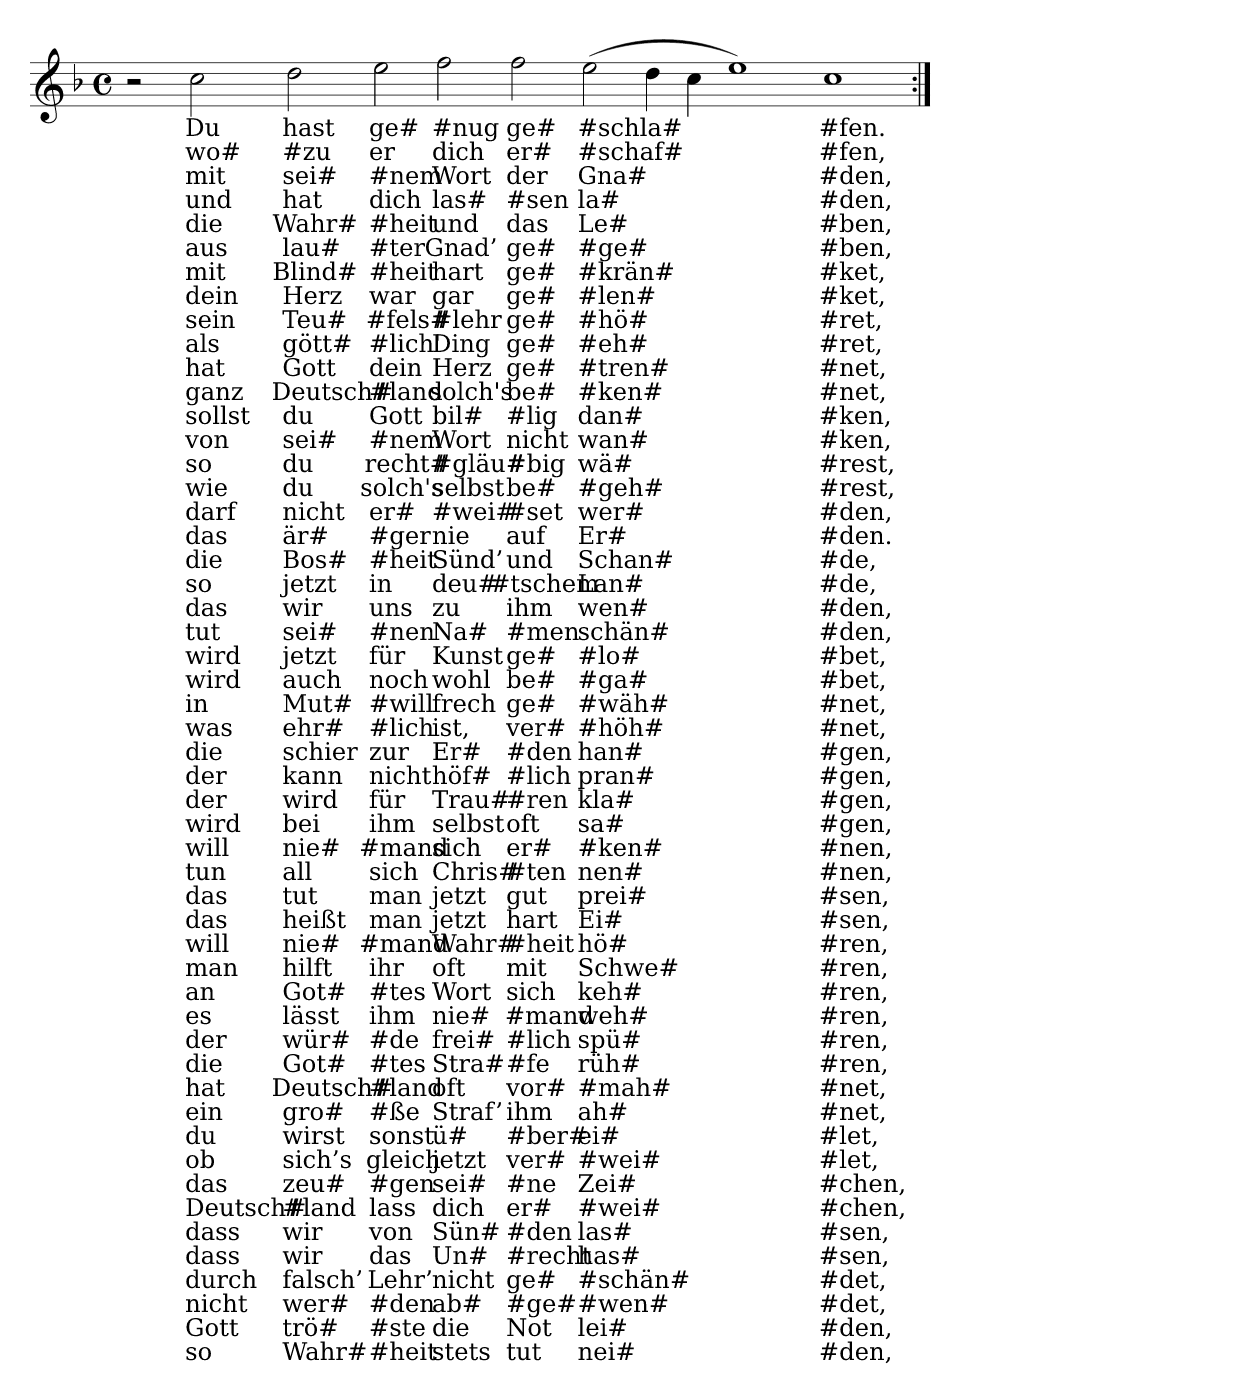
**kern	**text	**text	**text	**text	**text	**text	**text	**text	**text	**text	**text	**text	**text	**text	**text	**text	**text	**text	**text	**text	**text	**text	**text	**text	**text	**text	**text	**text	**text	**text	**text	**text	**text	**text	**text	**text	**text	**text	**text	**text	**text	**text	**text	**text	**text	**text	**text	**text	**text	**text	**text	**text
*part1	*part1	*part1	*part1	*part1	*part1	*part1	*part1	*part1	*part1	*part1	*part1	*part1	*part1	*part1	*part1	*part1	*part1	*part1	*part1	*part1	*part1	*part1	*part1	*part1	*part1	*part1	*part1	*part1	*part1	*part1	*part1	*part1	*part1	*part1	*part1	*part1	*part1	*part1	*part1	*part1	*part1	*part1	*part1	*part1	*part1	*part1	*part1	*part1	*part1	*part1	*part1	*part1
*staff1	*staff1	*staff1	*staff1	*staff1	*staff1	*staff1	*staff1	*staff1	*staff1	*staff1	*staff1	*staff1	*staff1	*staff1	*staff1	*staff1	*staff1	*staff1	*staff1	*staff1	*staff1	*staff1	*staff1	*staff1	*staff1	*staff1	*staff1	*staff1	*staff1	*staff1	*staff1	*staff1	*staff1	*staff1	*staff1	*staff1	*staff1	*staff1	*staff1	*staff1	*staff1	*staff1	*staff1	*staff1	*staff1	*staff1	*staff1	*staff1	*staff1	*staff1	*staff1	*staff1
*clefG2	*	*	*	*	*	*	*	*	*	*	*	*	*	*	*	*	*	*	*	*	*	*	*	*	*	*	*	*	*	*	*	*	*	*	*	*	*	*	*	*	*	*	*	*	*	*	*	*	*	*	*	*
*k[b-]	*	*	*	*	*	*	*	*	*	*	*	*	*	*	*	*	*	*	*	*	*	*	*	*	*	*	*	*	*	*	*	*	*	*	*	*	*	*	*	*	*	*	*	*	*	*	*	*	*	*	*	*
*M4/4	*	*	*	*	*	*	*	*	*	*	*	*	*	*	*	*	*	*	*	*	*	*	*	*	*	*	*	*	*	*	*	*	*	*	*	*	*	*	*	*	*	*	*	*	*	*	*	*	*	*	*	*
*met(c)	*	*	*	*	*	*	*	*	*	*	*	*	*	*	*	*	*	*	*	*	*	*	*	*	*	*	*	*	*	*	*	*	*	*	*	*	*	*	*	*	*	*	*	*	*	*	*	*	*	*	*	*
=	=	=	=	=	=	=	=	=	=	=	=	=	=	=	=	=	=	=	=	=	=	=	=	=	=	=	=	=	=	=	=	=	=	=	=	=	=	=	=	=	=	=	=	=	=	=	=	=	=	=	=	=
2r	.	.	.	.	.	.	.	.	.	.	.	.	.	.	.	.	.	.	.	.	.	.	.	.	.	.	.	.	.	.	.	.	.	.	.	.	.	.	.	.	.	.	.	.	.	.	.	.	.	.	.	.
2cc	Du	wo#	mit	und	die	aus	mit	dein	sein	als	hat	ganz	sollst	von	so	wie	darf	das	die	so	das	tut	wird	wird	in	was	die	der	der	wird	will	tun	das	das	will	man	an	es	der	die	hat	ein	du	ob	das	Deutsch#	dass	dass	durch	nicht	Gott	so
2dd	hast	#zu	sei#	hat	Wahr#	lau#	Blind#	Herz	Teu#	gött#	Gott	Deutsch#	du	sei#	du	du	nicht	är#	Bos#	jetzt	wir	sei#	jetzt	auch	Mut#	ehr#	schier	kann	wird	bei	nie#	all	tut	heißt	nie#	hilft	Got#	lässt	wür#	Got#	Deutsch#	gro#	wirst	sich’s	zeu#	#land	wir	wir	falsch’	wer#	trö#	Wahr#
2ee	ge#	er	#nem	dich	#heit	#ter	#heit	war	#fels#	#lich'	dein	#land	Gott	#nem	recht#	solch's	er#	#ger	#heit	in	uns	#nen	für	noch	#will	#lich	zur	nicht	für	ihm	#mand	sich	man	man	#mand	ihr	#tes	ihm	#de	#tes	#land	#ße	sonst	gleich	#gen	lass	von	das	Lehr’	#den	#ste	#heit
2ff	#nug	dich	Wort	las#	und	Gnad’	hart	gar	#lehr	Ding	Herz	solch's	bil#	Wort	#gläu#	selbst	#wei#	nie	Sünd’	deu#	zu	Na#	Kunst	wohl	frech	ist,	Er#	höf#	Trau#	selbst	sich	Chris#	jetzt	jetzt	Wahr#	oft	Wort	nie#	frei#	Stra#	oft	Straf’	ü#	jetzt	sei#	dich	Sün#	Un#	nicht	ab#	die	stets
2ff	ge#	er#	der	#sen	das	ge#	ge#	ge#	ge#	ge#	ge#	be#	#lig	nicht	#big	be#	#set	auf	und	#tschem	ihm	#men	ge#	be#	ge#	ver#	#den	#lich	#ren	oft	er#	#ten	gut	hart	#heit	mit	sich	#mand	#lich	#fe	vor#	ihm	#ber#	ver#	#ne	er#	#den	#recht	ge#	#ge#	Not	tut
(2ee	#schla#	#schaf#	Gna#	la#	Le#	#ge#	#krän#	#len#	#hö#	#eh#	#tren#	#ken#	dan#	wan#	wä#	#geh#	wer#	Er#	Schan#	Lan#	wen#	schän#	#lo#	#ga#	#wäh#	#höh#	han#	pran#	kla#	sa#	#ken#	nen#	prei#	Ei#	hö#	Schwe#	keh#	weh#	spü#	rüh#	#mah#	ah#	ei#	#wei#	Zei#	#wei#	las#	has#	#schän#	#wen#	lei#	nei#
4dd	.	.	.	.	.	.	.	.	.	.	.	.	.	.	.	.	.	.	.	.	.	.	.	.	.	.	.	.	.	.	.	.	.	.	.	.	.	.	.	.	.	.	.	.	.	.	.	.	.	.	.	.
4cc	.	.	.	.	.	.	.	.	.	.	.	.	.	.	.	.	.	.	.	.	.	.	.	.	.	.	.	.	.	.	.	.	.	.	.	.	.	.	.	.	.	.	.	.	.	.	.	.	.	.	.	.
1ee)	.	.	.	.	.	.	.	.	.	.	.	.	.	.	.	.	.	.	.	.	.	.	.	.	.	.	.	.	.	.	.	.	.	.	.	.	.	.	.	.	.	.	.	.	.	.	.	.	.	.	.	.
1cc	#fen.	#fen,	#den,	#den,	#ben,	#ben,	#ket,	#ket,	#ret,	#ret,	#net,	#net,	#ken,	#ken,	#rest,	#rest,	#den,	#den.	#de,	#de,	#den,	#den,	#bet,	#bet,	#net,	#net,	#gen,	#gen,	#gen,	#gen,	#nen,	#nen,	#sen,	#sen,	#ren,	#ren,	#ren,	#ren,	#ren,	#ren,	#net,	#net,	#let,	#let,	#chen,	#chen,	#sen,	#sen,	#det,	#det,	#den,	#den,
=:|!	=:|!	=:|!	=:|!	=:|!	=:|!	=:|!	=:|!	=:|!	=:|!	=:|!	=:|!	=:|!	=:|!	=:|!	=:|!	=:|!	=:|!	=:|!	=:|!	=:|!	=:|!	=:|!	=:|!	=:|!	=:|!	=:|!	=:|!	=:|!	=:|!	=:|!	=:|!	=:|!	=:|!	=:|!	=:|!	=:|!	=:|!	=:|!	=:|!	=:|!	=:|!	=:|!	=:|!	=:|!	=:|!	=:|!	=:|!	=:|!	=:|!	=:|!	=:|!	=:|!
*-	*-	*-	*-	*-	*-	*-	*-	*-	*-	*-	*-	*-	*-	*-	*-	*-	*-	*-	*-	*-	*-	*-	*-	*-	*-	*-	*-	*-	*-	*-	*-	*-	*-	*-	*-	*-	*-	*-	*-	*-	*-	*-	*-	*-	*-	*-	*-	*-	*-	*-	*-	*-
